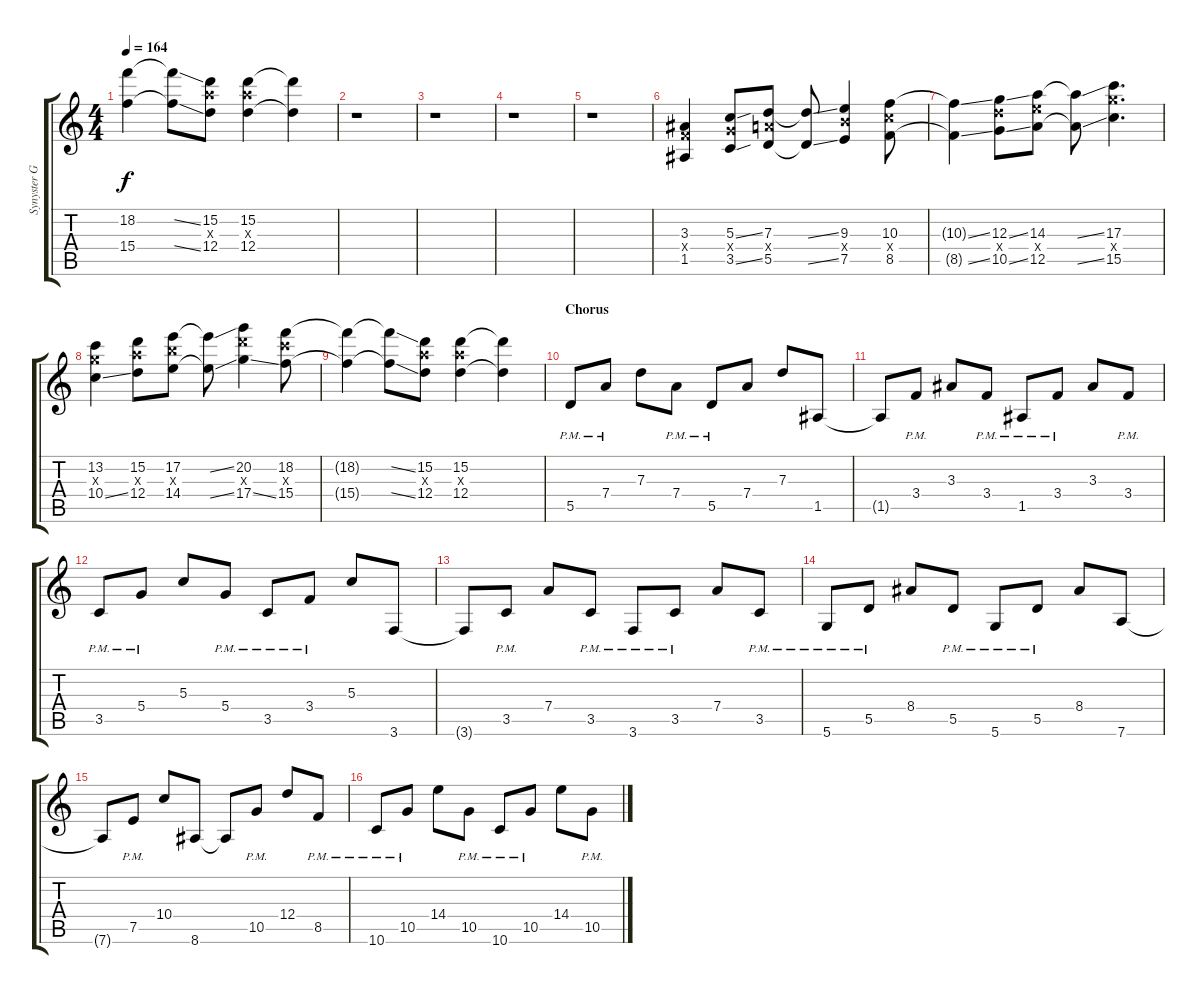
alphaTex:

\track ("Synyster Gates (Neutral Lead 1)" "Synyster G") {instrument distortionguitar}
\staff {score tabs}
\tuning (E4 B3 G3 D3 A2 D2) {hide}
\ts (4 4)
\tempo 164
\clef g2
\ks c
(18.2{t} 15.4{t}).4{dy f} (18.2{ss t} 15.4{ss t}).8 (15.2 14.3{x} 12.4).8 (15.2 14.3{x} 12.4).4 (15.2{t} 12.4{t}).4 |
r.1 |
r.1 |
r.1 |
r.1 |
(3.3 3.4{x} 1.5).4 (5.3{ss} 5.4{x} 3.5{ss}).8 (7.3 7.4{x} 5.5).8 (7.3{ss t} 5.5{ss t}).8 (9.3 9.4{x} 7.5).4 (10.3 10.4{x} 8.5).8 |
(10.3{ss t} 8.5{ss t}).4 (12.3{ss} 12.4{x} 10.5{ss}).8 (14.3 14.4{x} 12.5).8 (14.3{ss t} 12.5{ss t}).8 (17.3 17.4{x} 15.5).4{d} |
(13.2 12.3{x} 10.4{ss}).4 (15.2 14.3{x} 12.4).8 (17.2 16.3{x} 14.4).8 (17.2{ss t} 14.4{ss t}).8 (20.2 19.3{x} 17.4{ss}).4 (18.2 17.3{x} 15.4).8 |
(18.2{t} 15.4{t}).4 (18.2{ss t} 15.4{ss t}).8 (15.2 14.3{x} 12.4).8 (15.2 14.3{x} 12.4).4 (15.2{t} 12.4{t}).4 |
\section ("" "Chorus")
5.5{pm}.8 7.4{pm}.8 7.3.8 7.4{pm}.8 5.5{pm}.8 7.4.8 7.3.8 1.5.8 |
1.5{t}.8 3.4{pm}.8 3.3.8 3.4{pm}.8 1.5{pm}.8 3.4{pm}.8 3.3.8 3.4{pm}.8 |
3.5{pm}.8 5.4{pm}.8 5.3.8 5.4{pm}.8 3.5{pm}.8 3.4{pm}.8 5.3.8 3.6.8 |
3.6{t}.8 3.5{pm}.8 7.4.8 3.5{pm}.8 3.6{pm}.8 3.5{pm}.8 7.4.8 3.5{pm}.8 |
5.6{pm}.8 5.5{pm}.8 8.4.8 5.5{pm}.8 5.6{pm}.8 5.5{pm}.8 8.4.8 7.6.8 |
7.6{t}.8 7.5{pm}.8 10.4.8 8.6.8 8.6{t}.8 10.5{pm}.8 12.4.8 8.5{pm}.8 |
10.6{pm}.8 10.5{pm}.8 14.4.8 10.5{pm}.8 10.6{pm}.8 10.5{pm}.8 14.4.8 10.5{pm}.8
